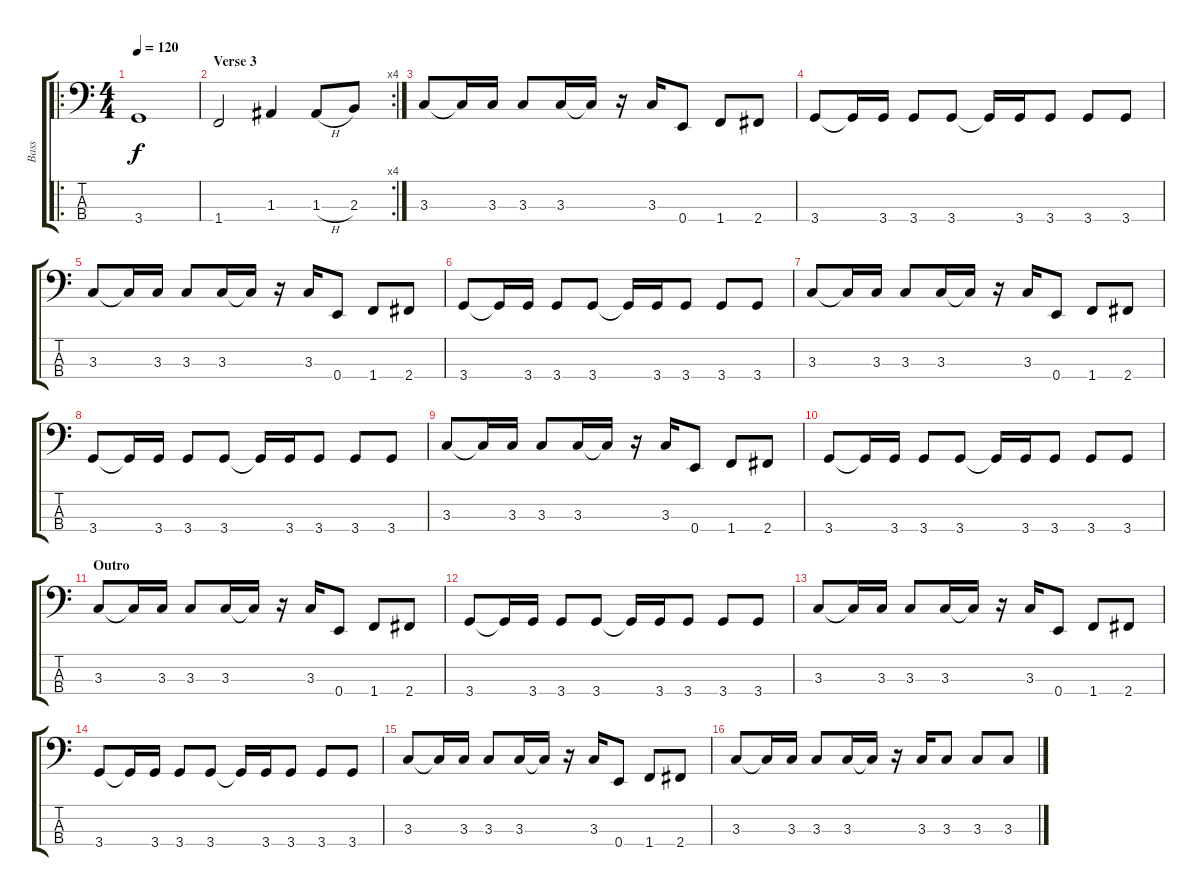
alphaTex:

\track ("Bass" "Bass") {instrument electricbassfinger}
\staff {score tabs}
\tuning (G2 D2 A1 E1) {hide}
\ro
\ts (4 4)
\tempo 120
\clef f4
\ks c
3.4.1{dy f} |
\rc 4
\section ("" "Verse 3")
1.4.2 1.3.4 1.3{h}.8 2.3.8 |
3.3.8 3.3{t}.16 3.3.16 3.3.8 3.3.16 3.3{t}.16 r.16 3.3.16 0.4.8 1.4.8 2.4.8 |
3.4.8 3.4{t}.16 3.4.16 3.4.8 3.4.8 3.4{t}.16 3.4.16 3.4.8 3.4.8 3.4.8 |
3.3.8 3.3{t}.16 3.3.16 3.3.8 3.3.16 3.3{t}.16 r.16 3.3.16 0.4.8 1.4.8 2.4.8 |
3.4.8 3.4{t}.16 3.4.16 3.4.8 3.4.8 3.4{t}.16 3.4.16 3.4.8 3.4.8 3.4.8 |
3.3.8 3.3{t}.16 3.3.16 3.3.8 3.3.16 3.3{t}.16 r.16 3.3.16 0.4.8 1.4.8 2.4.8 |
3.4.8 3.4{t}.16 3.4.16 3.4.8 3.4.8 3.4{t}.16 3.4.16 3.4.8 3.4.8 3.4.8 |
\section ("" "")
3.3.8 3.3{t}.16 3.3.16 3.3.8 3.3.16 3.3{t}.16 r.16 3.3.16 0.4.8 1.4.8 2.4.8 |
3.4.8 3.4{t}.16 3.4.16 3.4.8 3.4.8 3.4{t}.16 3.4.16 3.4.8 3.4.8 3.4.8 |
\section ("" "Outro")
3.3.8 3.3{t}.16 3.3.16 3.3.8 3.3.16 3.3{t}.16 r.16 3.3.16 0.4.8 1.4.8 2.4.8 |
3.4.8 3.4{t}.16 3.4.16 3.4.8 3.4.8 3.4{t}.16 3.4.16 3.4.8 3.4.8 3.4.8 |
3.3.8 3.3{t}.16 3.3.16 3.3.8 3.3.16 3.3{t}.16 r.16 3.3.16 0.4.8 1.4.8 2.4.8 |
3.4.8 3.4{t}.16 3.4.16 3.4.8 3.4.8 3.4{t}.16 3.4.16 3.4.8 3.4.8 3.4.8 |
3.3.8 3.3{t}.16 3.3.16 3.3.8 3.3.16 3.3{t}.16 r.16 3.3.16 0.4.8 1.4.8 2.4.8 |
3.3.8 3.3{t}.16 3.3.16 3.3.8 3.3.16 3.3{t}.16 r.16 3.3.16 3.3.8 3.3.8 3.3.8
